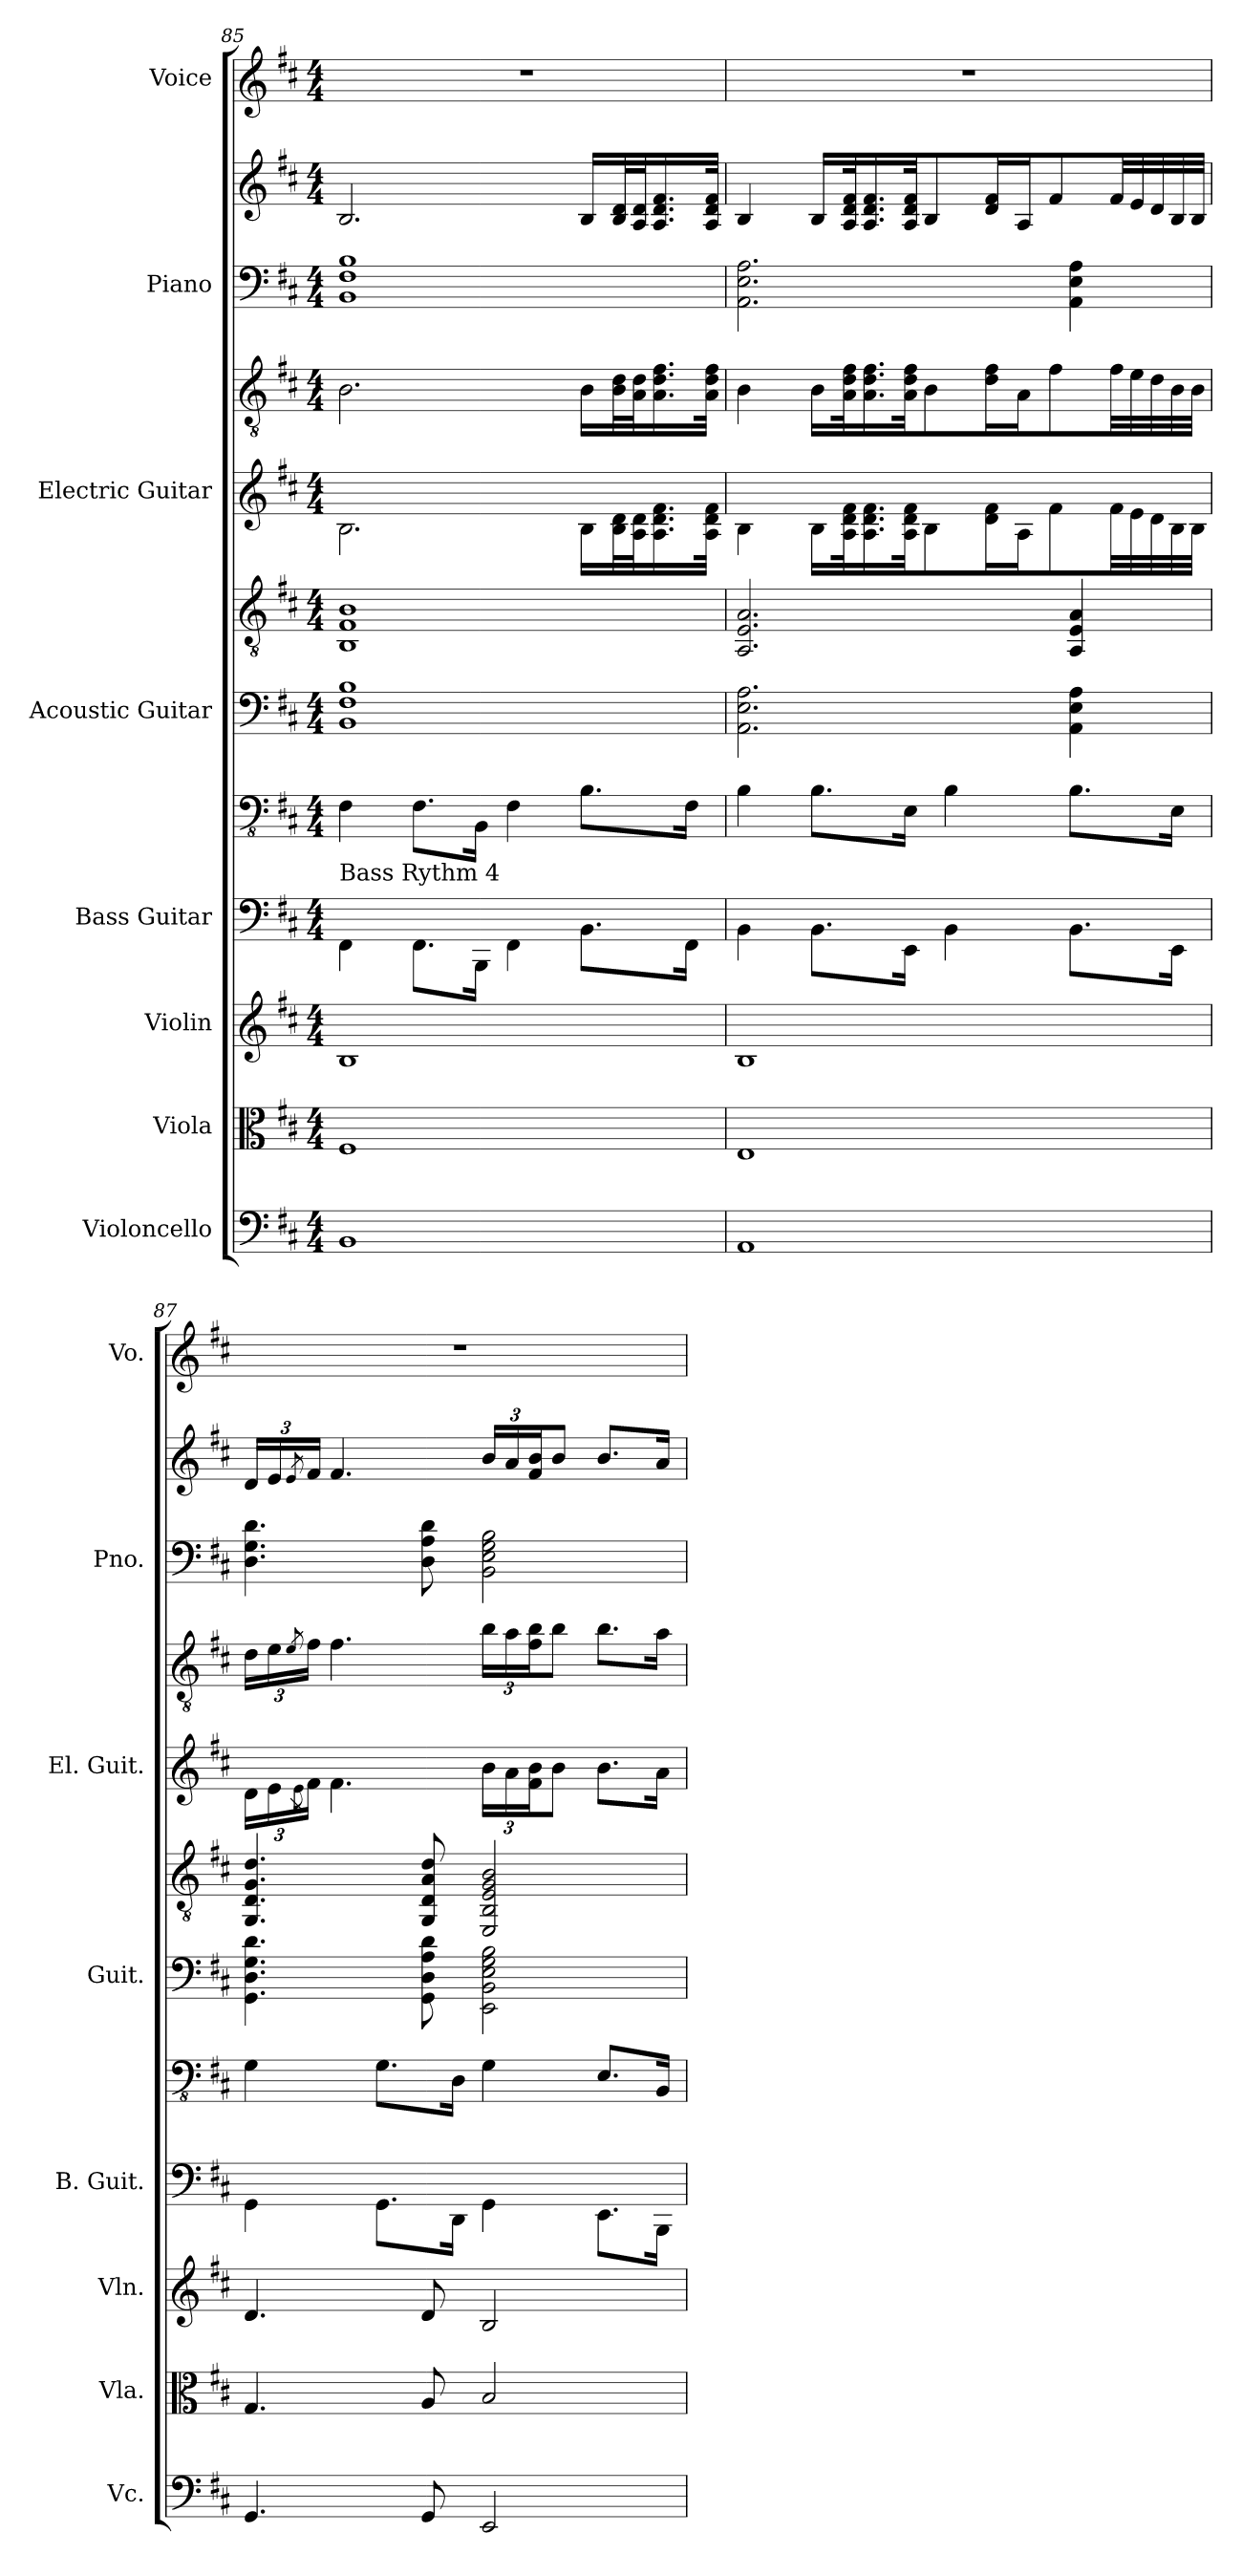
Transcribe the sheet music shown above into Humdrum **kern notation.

**kern	**kern	**kern	**kern	**kern	**kern	**kern	**kern	**kern	**kern	**kern	**kern
*part8	*part7	*part6	*part5	*part5	*part4	*part4	*part3	*part3	*part2	*part2	*part1
*staff12	*staff11	*staff10	*staff9	*staff8	*staff7	*staff6	*staff5	*staff4	*staff3	*staff2	*staff1
*I"Violoncello	*I"Viola	*I"Violin	*I"Bass Guitar	*	*I"Acoustic Guitar	*	*I"Electric Guitar	*	*I"Piano	*	*I"Voice
*I'Vc.	*I'Vla.	*I'Vln.	*I'B. Guit.	*	*I'Guit.	*	*I'El. Guit.	*	*I'Pno.	*	*I'Vo.
*clefF4	*clefC3	*clefG2	*	*clefFv4	*	*clefGv2	*	*clefGv2	*clefF4	*clefG2	*clefG2
*k[f#c#]	*k[f#c#]	*k[f#c#]	*k[f#c#]	*k[f#c#]	*k[f#c#]	*k[f#c#]	*k[f#c#]	*k[f#c#]	*k[f#c#]	*k[f#c#]	*k[f#c#]
*M4/4	*M4/4	*M4/4	*M4/4	*M4/4	*M4/4	*M4/4	*M4/4	*M4/4	*M4/4	*M4/4	*M4/4
=85	=85	=85	=85	=85	=85	=85	=85	=85	=85	=85	=85
!	!	!	!	!LO:TX:b:t=Bass Rythm 4	!	!	!	!	!	!	!
1BB	1F#	1B	4FF#\	4FF#\	1BB 1F# 1B	1BB 1F# 1B	2.B\	2.B\	1BB 1F# 1B	2.B/	1r
.	.	.	8.FF#\L	8.FF#\L	.	.	.	.	.	.	.
.	.	.	16BBB\Jk	16BBB\Jk	.	.	.	.	.	.	.
.	.	.	4FF#\	4FF#\	.	.	.	.	.	.	.
.	.	.	8.BB\L	8.BB\L	.	.	16B\LL	16B\LL	.	16B/LL	.
.	.	.	.	.	.	.	32B\ 32d\L	32B\ 32d\L	.	32B/ 32d/L	.
.	.	.	.	.	.	.	32A\ 32d\J	32A\ 32d\J	.	32A/ 32d/J	.
.	.	.	.	.	.	.	16.A\ 16.d\ 16.f#\	16.A\ 16.d\ 16.f#\	.	16.A/ 16.d/ 16.f#/	.
.	.	.	16FF#\Jk	16FF#\Jk	.	.	.	.	.	.	.
.	.	.	.	.	.	.	32A\ 32d\ 32f#\JJk	32A\ 32d\ 32f#\JJk	.	32A/ 32d/ 32f#/JJk	.
=86	=86	=86	=86	=86	=86	=86	=86	=86	=86	=86	=86
1AA	1E	1B	4BB\	4BB\	2.AA\ 2.E\ 2.A\	2.AA/ 2.E/ 2.A/	4B\	4B\	2.AA\ 2.E\ 2.A\	4B/	1r
.	.	.	8.BB\L	8.BB\L	.	.	16B\LL	16B\LL	.	16B/LL	.
.	.	.	.	.	.	.	32A\ 32d\ 32f#\K	32A\ 32d\ 32f#\K	.	32A/ 32d/ 32f#/K	.
.	.	.	.	.	.	.	16.A\ 16.d\ 16.f#\	16.A\ 16.d\ 16.f#\	.	16.A/ 16.d/ 16.f#/	.
.	.	.	16EE\Jk	16EE\Jk	.	.	32A\ 32d\ 32f#\JK	32A\ 32d\ 32f#\JK	.	32A/ 32d/ 32f#/JK	.
.	.	.	.	.	.	.	8B\	8B\	.	8B/	.
.	.	.	4BB\	4BB\	.	.	.	.	.	.	.
.	.	.	.	.	.	.	16d\ 16f#\L	16d\ 16f#\L	.	16d/ 16f#/L	.
.	.	.	.	.	.	.	16A\J	16A\J	.	16A/J	.
.	.	.	.	.	.	.	8f#\	8f#\	.	8f#/	.
.	.	.	8.BB\L	8.BB\L	4AA\ 4E\ 4A\	4AA/ 4E/ 4A/	.	.	4AA\ 4E\ 4A\	.	.
.	.	.	.	.	.	.	32f#\LL	32f#\LL	.	32f#/LL	.
.	.	.	.	.	.	.	32e\	32e\	.	32e/	.
.	.	.	.	.	.	.	32d\	32d\	.	32d/	.
.	.	.	16EE\Jk	16EE\Jk	.	.	32B\	32B\	.	32B/	.
.	.	.	.	.	.	.	32B\JJJ	32B\JJJ	.	32B/JJJ	.
!!LO:PB:g=z
=87	=87	=87	=87	=87	=87	=87	=87	=87	=87	=87	=87
*	*	*	*	*	*	*	*Xbrackettup	*Xbrackettup	*	*Xbrackettup	*
4.GG/	4.G/	4.d/	4GG\	4GG\	4.GG\ 4.D\ 4.G\ 4.d\	4.GG/ 4.D/ 4.G/ 4.d/	24d\LL	24d\LL	4.D\ 4.G\ 4.d\	24d/LL	1r
.	.	.	.	.	.	.	24e\	24e\	.	24e/	.
.	.	.	.	.	.	.	8qe\	8qe/	.	8qe/	.
.	.	.	.	.	.	.	24f#\JJ	24f#\JJ	.	24f#/JJ	.
.	.	.	.	.	.	.	4.f#\	4.f#\	.	4.f#/	.
.	.	.	8.GG\L	8.GG\L	.	.	.	.	.	.	.
8GG/	8A/	8d/	.	.	8GG\ 8D\ 8A\ 8d\	8GG/ 8D/ 8A/ 8d/	.	.	8D\ 8A\ 8d\	.	.
.	.	.	16DD\Jk	16DD\Jk	.	.	.	.	.	.	.
2EE/	2B/	2B/	4GG\	4GG\	2EE\ 2BB\ 2E\ 2G\ 2B\	2EE/ 2BB/ 2E/ 2G/ 2B/	24b\LL	24b\LL	2BB\ 2E\ 2G\ 2B\	24b/LL	.
.	.	.	.	.	.	.	24a\	24a\	.	24a/	.
.	.	.	.	.	.	.	24f#\ 24b\J	24f#\ 24b\J	.	24f#/ 24b/J	.
.	.	.	.	.	.	.	8b\J	8b\J	.	8b/J	.
.	.	.	8.EE\L	8.EE/L	.	.	8.b\L	8.b\L	.	8.b/L	.
.	.	.	16BBB\Jk	16BBB/Jk	.	.	16a\Jk	16a\Jk	.	16a/Jk	.
=	=	=	=	=	=	=	=	=	=	=	=
*-	*-	*-	*-	*-	*-	*-	*-	*-	*-	*-	*-
